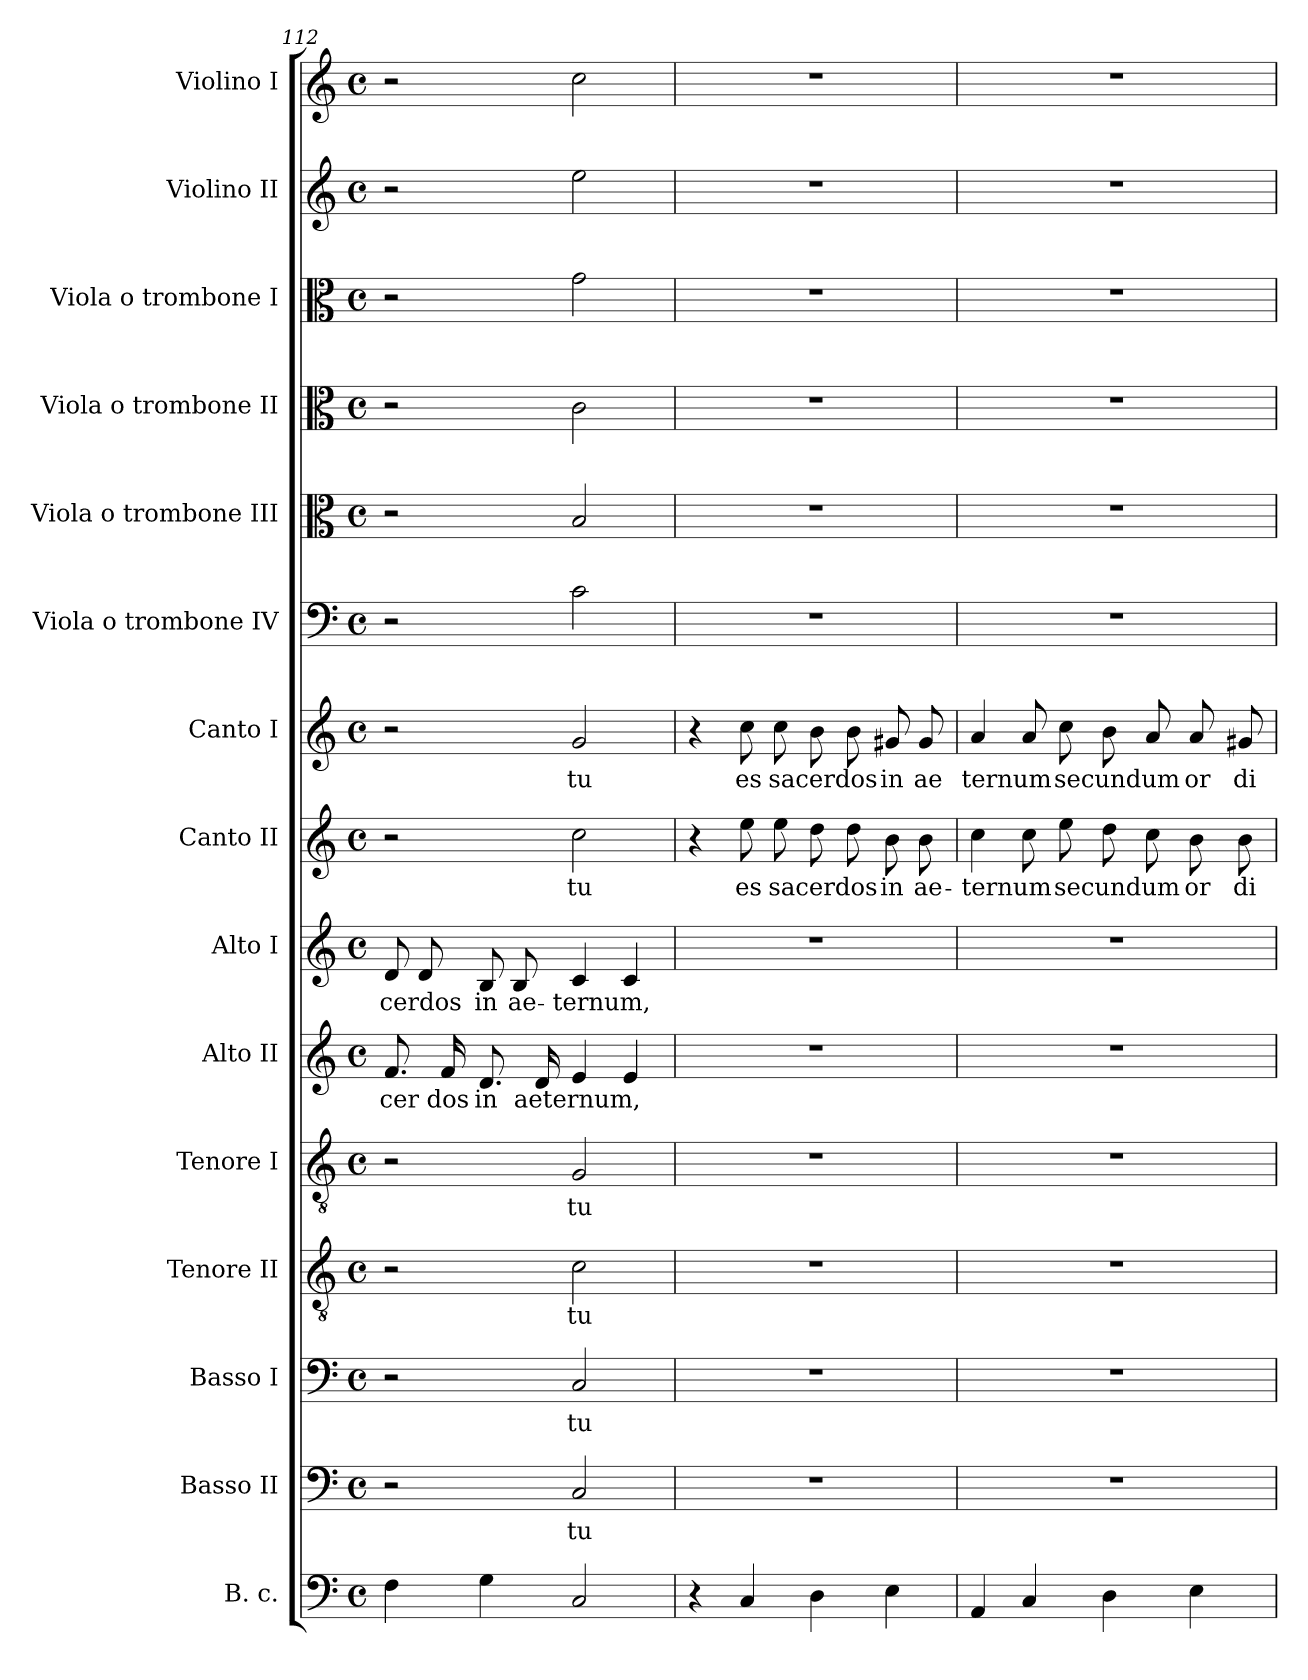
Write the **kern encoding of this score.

**kern	**kern	**text	**kern	**text	**kern	**text	**kern	**text	**kern	**text	**kern	**text	**kern	**text	**kern	**text	**kern	**kern	**kern	**kern	**kern	**kern
*part15	*part14	*part14	*part13	*part13	*part12	*part12	*part11	*part11	*part10	*part10	*part9	*part9	*part8	*part8	*part7	*part7	*part6	*part5	*part4	*part3	*part2	*part1
*staff15	*staff14	*staff14	*staff13	*staff13	*staff12	*staff12	*staff11	*staff11	*staff10	*staff10	*staff9	*staff9	*staff8	*staff8	*staff7	*staff7	*staff6	*staff5	*staff4	*staff3	*staff2	*staff1
*I"B. c.	*I"Basso II	*	*I"Basso I	*	*I"Tenore II	*	*I"Tenore I	*	*I"Alto II	*	*I"Alto I	*	*I"Canto II	*	*I"Canto I	*	*I"Viola o trombone IV	*I"Viola o trombone III	*I"Viola o trombone II	*I"Viola o trombone I	*I"Violino II	*I"Violino I
*	*	*	*	*	*	*	*	*	*	*	*	*	*	*	*	*	*I'Vla	*I'Vla	*I'Vla	*I'Vla	*I'Vln	*I'Vln
*clefF4	*clefF4	*	*clefF4	*	*clefGv2	*	*clefGv2	*	*clefG2	*	*clefG2	*	*clefG2	*	*clefG2	*	*clefF4	*clefC3	*clefC3	*clefC3	*clefG2	*clefG2
*k[]	*k[]	*	*k[]	*	*k[]	*	*k[]	*	*k[]	*	*k[]	*	*k[]	*	*k[]	*	*k[]	*k[]	*k[]	*k[]	*k[]	*k[]
*M4/4	*M4/4	*	*M4/4	*	*M4/4	*	*M4/4	*	*M4/4	*	*M4/4	*	*M4/4	*	*M4/4	*	*M4/4	*M4/4	*M4/4	*M4/4	*M4/4	*M4/4
*met(c)	*met(c)	*	*met(c)	*	*met(c)	*	*met(c)	*	*met(c)	*	*met(c)	*	*met(c)	*	*met(c)	*	*met(c)	*met(c)	*met(c)	*met(c)	*met(c)	*met(c)
=112	=112	=112	=112	=112	=112	=112	=112	=112	=112	=112	=112	=112	=112	=112	=112	=112	=112	=112	=112	=112	=112	=112
!	!	!	!	!	!	!	!	!	!	!LO:LY:b	!	!LO:LY:b	!	!	!	!	!	!	!	!	!	!
4F\	2r	.	2r	.	2r	.	2r	.	8.f/	cer	8d/	-cerdos	2r	.	2r	.	2r	2r	2r	2r	2r	2r
.	.	.	.	.	.	.	.	.	.	.	8d/	.	.	.	.	.	.	.	.	.	.	.
!	!	!	!	!	!	!	!	!	!	!LO:LY:b	!	!	!	!	!	!	!	!	!	!	!	!
.	.	.	.	.	.	.	.	.	16f/	dos	.	.	.	.	.	.	.	.	.	.	.	.
!	!	!	!	!	!	!	!	!	!	!LO:LY:b	!	!LO:LY:b	!	!	!	!	!	!	!	!	!	!
4G\	.	.	.	.	.	.	.	.	8.d/	in	8B/	in	.	.	.	.	.	.	.	.	.	.
!	!	!	!	!	!	!	!	!	!	!	!	!LO:LY:b	!	!	!	!	!	!	!	!	!	!
.	.	.	.	.	.	.	.	.	.	.	8B/	ae-	.	.	.	.	.	.	.	.	.	.
!	!	!	!	!	!	!	!	!	!	!LO:LY:b	!	!	!	!	!	!	!	!	!	!	!	!
.	.	.	.	.	.	.	.	.	16d/	aeternum,	.	.	.	.	.	.	.	.	.	.	.	.
!	!	!LO:LY:b	!	!LO:LY:b	!	!LO:LY:b	!	!LO:LY:b	!	!	!	!LO:LY:b	!	!LO:LY:b	!	!LO:LY:b	!	!	!	!	!	!
2C/	2C/	tu	2C/	tu	2c\	tu	2G/	tu	4e/	.	4c/	-ternum,	2cc\	tu	2g/	tu	2c\	2B/	2c\	2g\	2ee\	2cc\
.	.	.	.	.	.	.	.	.	4e/	.	4c/	.	.	.	.	.	.	.	.	.	.	.
=113	=113	=113	=113	=113	=113	=113	=113	=113	=113	=113	=113	=113	=113	=113	=113	=113	=113	=113	=113	=113	=113	=113
4r	1r	.	1r	.	1r	.	1r	.	1r	.	1r	.	4r	.	4r	.	1r	1r	1r	1r	1r	1r
!	!	!	!	!	!	!	!	!	!	!	!	!	!	!LO:LY:b	!	!LO:LY:b	!	!	!	!	!	!
4C/	.	.	.	.	.	.	.	.	.	.	.	.	8ee\	es	8cc\	es	.	.	.	.	.	.
!	!	!	!	!	!	!	!	!	!	!	!	!	!	!LO:LY:b	!	!LO:LY:b	!	!	!	!	!	!
.	.	.	.	.	.	.	.	.	.	.	.	.	8ee\	sacerdos	8cc\	sacerdos	.	.	.	.	.	.
4D\	.	.	.	.	.	.	.	.	.	.	.	.	8dd\	.	8b\	.	.	.	.	.	.	.
.	.	.	.	.	.	.	.	.	.	.	.	.	8dd\	.	8b\	.	.	.	.	.	.	.
!	!	!	!	!	!	!	!	!	!	!	!	!	!	!LO:LY:b	!	!LO:LY:b	!	!	!	!	!	!
4E\	.	.	.	.	.	.	.	.	.	.	.	.	8b\	in	8g#X/	in	.	.	.	.	.	.
!	!	!	!	!	!	!	!	!	!	!	!	!	!	!LO:LY:b	!	!LO:LY:b	!	!	!	!	!	!
.	.	.	.	.	.	.	.	.	.	.	.	.	8b\	ae-	8g#/	ae	.	.	.	.	.	.
!!LO:PB:g=z
=114	=114	=114	=114	=114	=114	=114	=114	=114	=114	=114	=114	=114	=114	=114	=114	=114	=114	=114	=114	=114	=114	=114
!	!	!	!	!	!	!	!	!	!	!	!	!	!	!LO:LY:b	!	!LO:LY:b	!	!	!	!	!	!
4AA/	1r	.	1r	.	1r	.	1r	.	1r	.	1r	.	4cc\	-ternum	4a/	ternum	1r	1r	1r	1r	1r	1r
4C/	.	.	.	.	.	.	.	.	.	.	.	.	8cc\	.	8a/	.	.	.	.	.	.	.
!	!	!	!	!	!	!	!	!	!	!	!	!	!	!LO:LY:b	!	!LO:LY:b	!	!	!	!	!	!
.	.	.	.	.	.	.	.	.	.	.	.	.	8ee\	secundum	8cc\	secundum	.	.	.	.	.	.
4D\	.	.	.	.	.	.	.	.	.	.	.	.	8dd\	.	8b\	.	.	.	.	.	.	.
.	.	.	.	.	.	.	.	.	.	.	.	.	8cc\	.	8a/	.	.	.	.	.	.	.
!	!	!	!	!	!	!	!	!	!	!	!	!	!	!LO:LY:b	!	!LO:LY:b	!	!	!	!	!	!
4E\	.	.	.	.	.	.	.	.	.	.	.	.	8b\	or	8a/	or	.	.	.	.	.	.
!	!	!	!	!	!	!	!	!	!	!	!	!	!	!LO:LY:b	!	!LO:LY:b	!	!	!	!	!	!
.	.	.	.	.	.	.	.	.	.	.	.	.	8b\	di	8g#X/	di	.	.	.	.	.	.
=	=	=	=	=	=	=	=	=	=	=	=	=	=	=	=	=	=	=	=	=	=	=
*-	*-	*-	*-	*-	*-	*-	*-	*-	*-	*-	*-	*-	*-	*-	*-	*-	*-	*-	*-	*-	*-	*-
